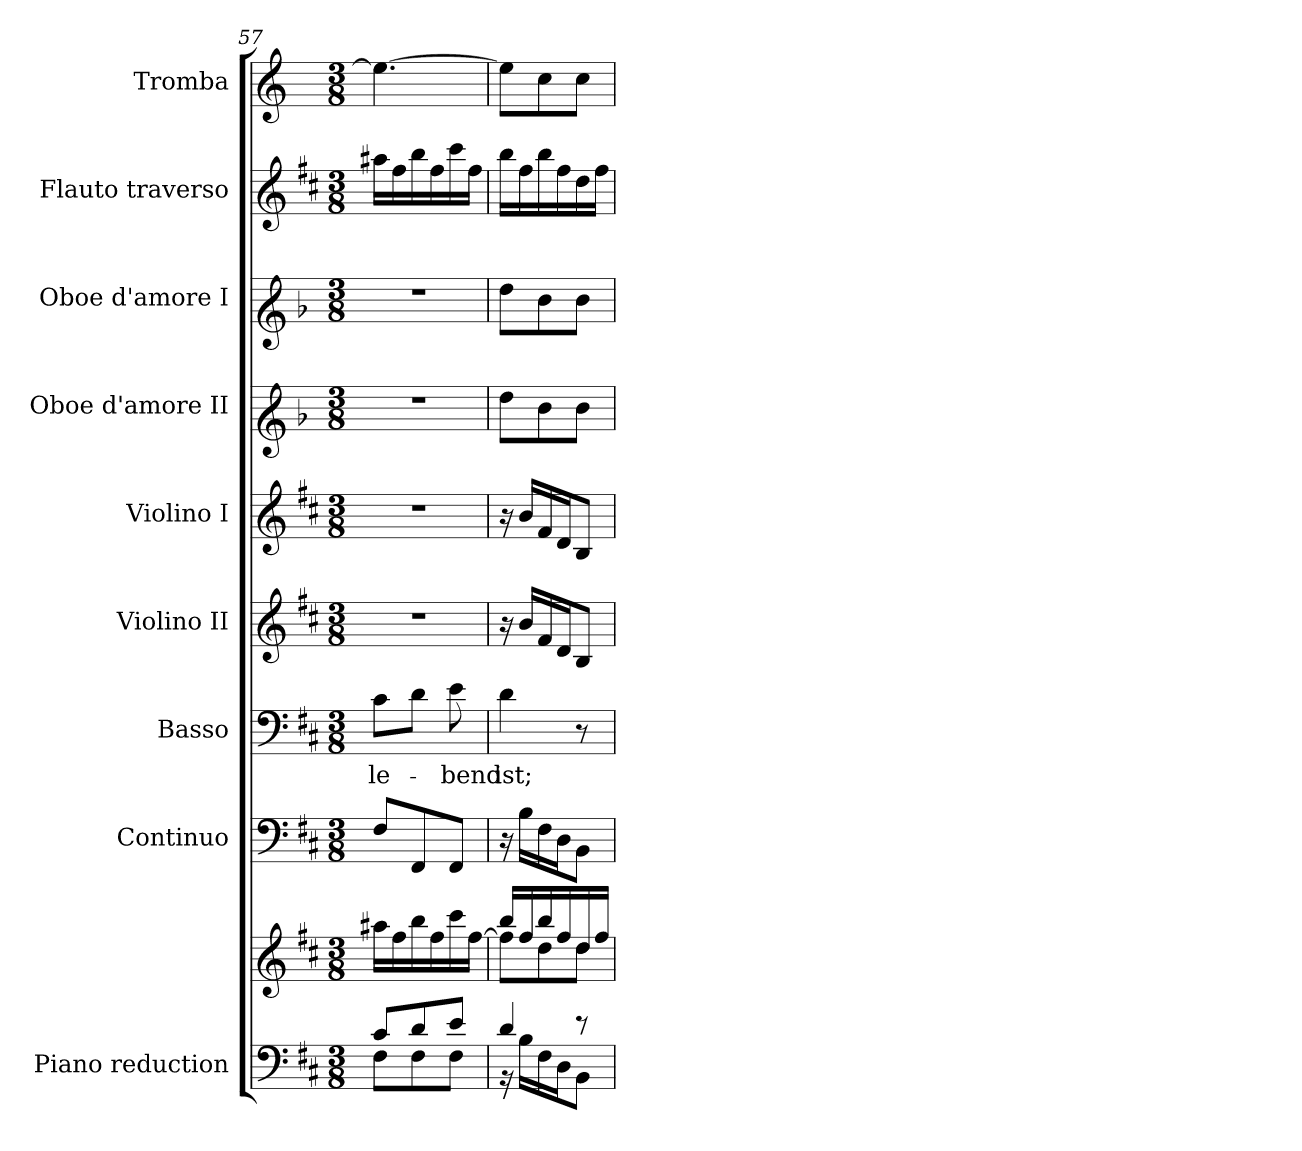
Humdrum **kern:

**kern	**kern	**kern	**kern	**text	**kern	**kern	**kern	**kern	**kern	**kern
*part9	*part9	*part8	*part7	*part7	*part6	*part5	*part4	*part3	*part2	*part1
*staff10	*staff9	*staff8	*staff7	*staff7	*staff6	*staff5	*staff4	*staff3	*staff2	*staff1
*I"Piano reduction	*	*I"Continuo	*I"Basso	*	*I"Violino II	*I"Violino I	*I"Oboe d'amore II	*I"Oboe d'amore I	*I"Flauto traverso	*I"Tromba
*I'Pno	*	*	*	*	*I'Vln	*I'Vln	*	*	*I'Fl	*
*clefF4	*clefG2	*clefF4	*clefF4	*	*clefG2	*clefG2	*clefG1	*clefG1	*clefG2	*clefG2
*	*	*	*	*	*	*	*ITrd2c3	*ITrd2c3	*	*ITrd-1c-2
*k[f#c#]	*k[f#c#]	*k[f#c#]	*k[f#c#]	*	*k[f#c#]	*k[f#c#]	*k[f#c#]	*k[f#c#]	*k[f#c#]	*k[f#c#]
*M3/8	*M3/8	*M3/8	*M3/8	*	*M3/8	*M3/8	*M3/8	*M3/8	*M3/8	*M3/8
=57	=57	=57	=57	=57	=57	=57	=57	=57	=57	=57
*^	*	*	*	*	*	*	*	*	*	*
!	!	!	!	!	!LO:LY:b	!	!	!	!	!	!
8c#/L	8F#\L	16aa#X\LL	8F#/L	8c#\L	le-	4.r	4.r	4.r	4.r	16aa#X\LL	4.ff#\_
.	.	16ff#\	.	.	.	.	.	.	.	16ff#\	.
8d/	8F#\	16bb\	8FF#/	8d\J	.	.	.	.	.	16bb\	.
.	.	16ff#\	.	.	.	.	.	.	.	16ff#\	.
!	!	!	!	!	!LO:LY:b	!	!	!	!	!	!
8e/J	8F#\J	16ccc#\	8FF#/J	8e\	-bend	.	.	.	.	16ccc#\	.
.	.	[16ff#\JJ	.	.	.	.	.	.	.	16ff#\JJ	.
=58	=58	=58	=58	=58	=58	=58	=58	=58	=58	=58	=58
*	*	*^	*	*	*	*	*	*	*	*	*
!	!	!	!	!	!	!LO:LY:b	!	!	!	!	!	!
4d/	16r	16bb/LL	8ff#\L]	16r	4d\	ist;	16r	16r	8dd\L	8dd\L	16bb\LL	8ff#\L]
.	16B\LL	16ff#/	.	16B\LL	.	.	16b/LL	16b/LL	.	.	16ff#\	.
.	16F#\	16bb/	8dd\	16F#\	.	.	16f#/	16f#/	8b\	8b\	16bb\	8dd\
.	16D\J	16ff#/	.	16D\J	.	.	16d/J	16d/J	.	.	16ff#\	.
8r	8BB\J	16dd/	8dd\J	8BB\J	8r	.	8B/J	8B/J	8b\J	8b\J	16dd\	8dd\J
.	.	16ff#/JJ	.	.	.	.	.	.	.	.	16ff#\JJ	.
*v	*v	*	*	*	*	*	*	*	*	*	*	*
*	*v	*v	*	*	*	*	*	*	*	*	*
=	=	=	=	=	=	=	=	=	=	=
*-	*-	*-	*-	*-	*-	*-	*-	*-	*-	*-
